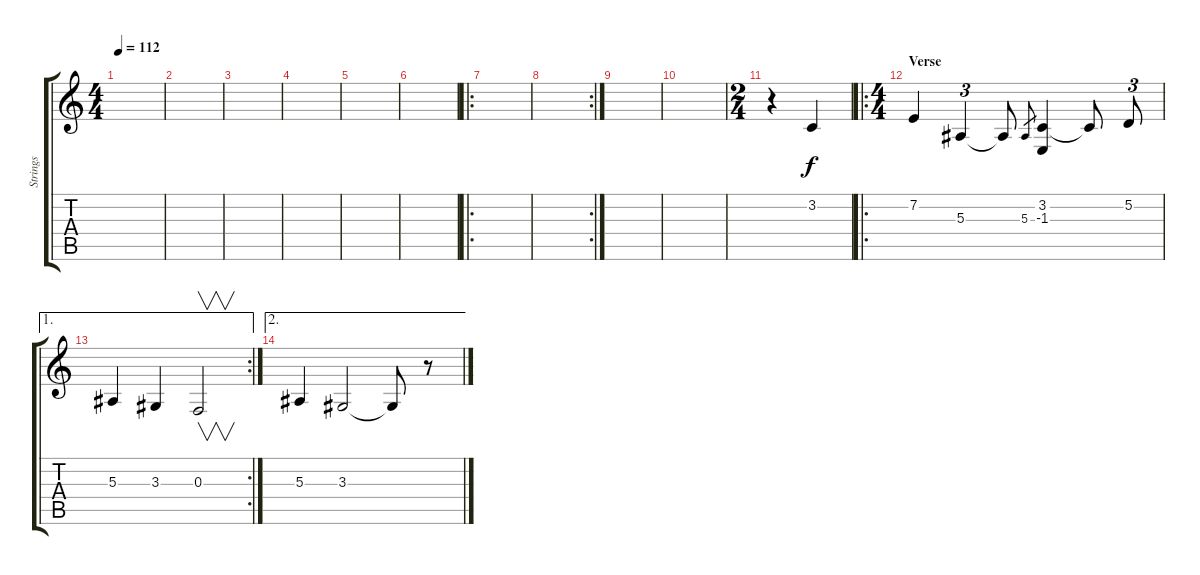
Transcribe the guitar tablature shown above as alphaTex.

\track ("Strings" "Strings") {instrument stringensemble2}
\staff {score tabs}
\tuning (D4 A3 F3 C3 G2 C2) {hide}
\ts (4 4)
\tempo 112
\clef g2
\ks c
|
|
|
|
|
|
\ro
|
\rc 2
|
|
|
\ts (2 4)
r.4 3.2.4 |
\ro
\ts (4 4)
\section ("" "Verse")
7.2.4 5.3.4{tu (3 2)} 5.3{t}.8 5.3.8{gr} (3.2 -1.3).4 3.2{t}.8 5.2.8{tu (3 2)} |
\ae 1
\rc 2
5.3.4 3.3.4 0.3.2{v} |
\ae 2
5.3.4 3.3.2 3.3{t}.8 r.8
